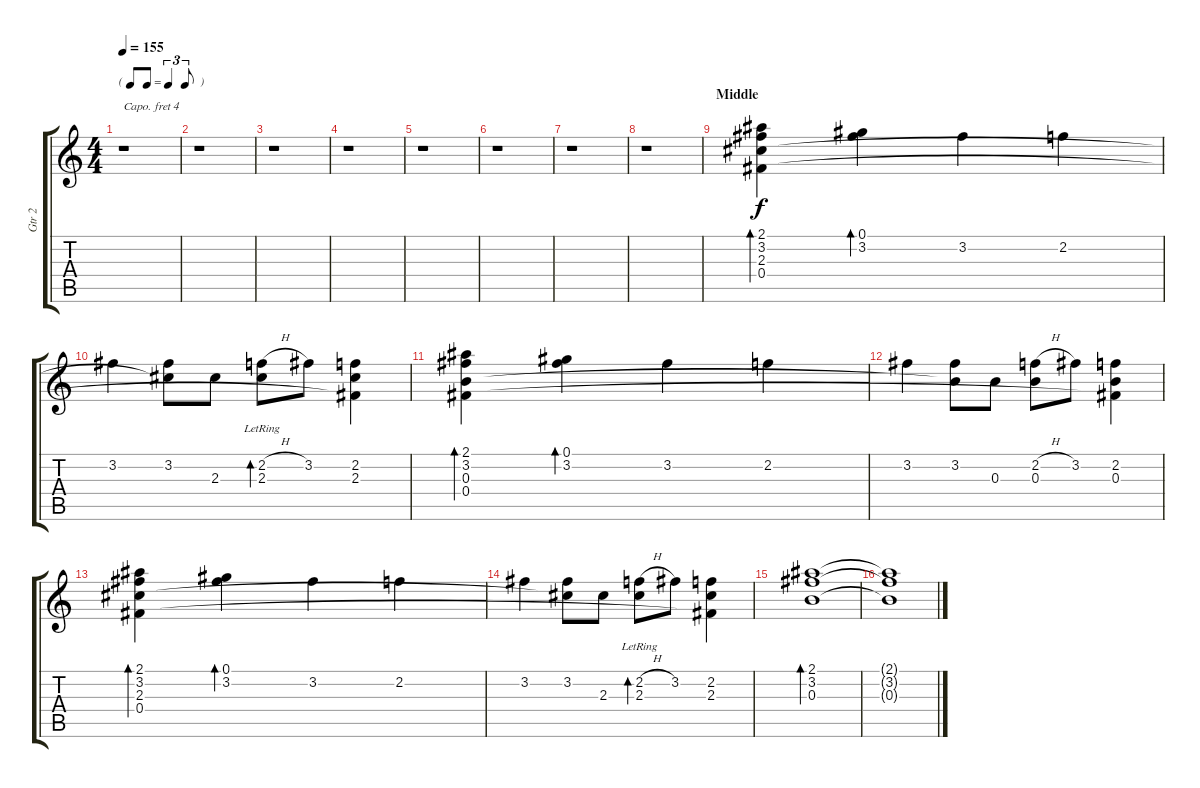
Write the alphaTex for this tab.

\track ("Gtr 2" "Gtr 2") {instrument overdrivenguitar}
\staff {score tabs}
\capo 4
\tuning (E4 B3 G3 D3 A2 E2) {hide}
\ts (4 4)
\tf triplet8th
\tempo 155
\clef g2
\ks c
r.1{dy f} |
r.1 |
r.1 |
r.1 |
r.1 |
r.1 |
r.1 |
r.1 |
\section ("" "Middle")
(2.1 3.2 2.3 0.4).4{bd 240} (0.1 3.2).4{bd 120} 3.2.4 2.2.4 |
3.2.4 (3.2 2.3{t}).8 2.3.8 (2.2{h} 2.3{lr}).8{bd 120} 3.2.8 (2.2 2.3 0.4{t}).4 |
(2.1 3.2 0.3 0.4).4{bd 240} (0.1 3.2).4{bd 120} 3.2.4 2.2.4 |
3.2.4 (3.2 0.3{t}).8 0.3.8 (2.2{h} 0.3).8 3.2.8 (2.2 0.3 0.4{t}).4 |
(2.1 3.2 2.3 0.4).4{bd 240} (0.1 3.2).4{bd 120} 3.2.4 2.2.4 |
3.2.4 (3.2 2.3{t}).8 2.3.8 (2.2{h} 2.3{lr}).8{bd 120} 3.2.8 (2.2 2.3 0.4{t}).4 |
(2.1 3.2 0.3).1{bd 240} |
(2.1{t} 3.2{t} 0.3{t}).1
